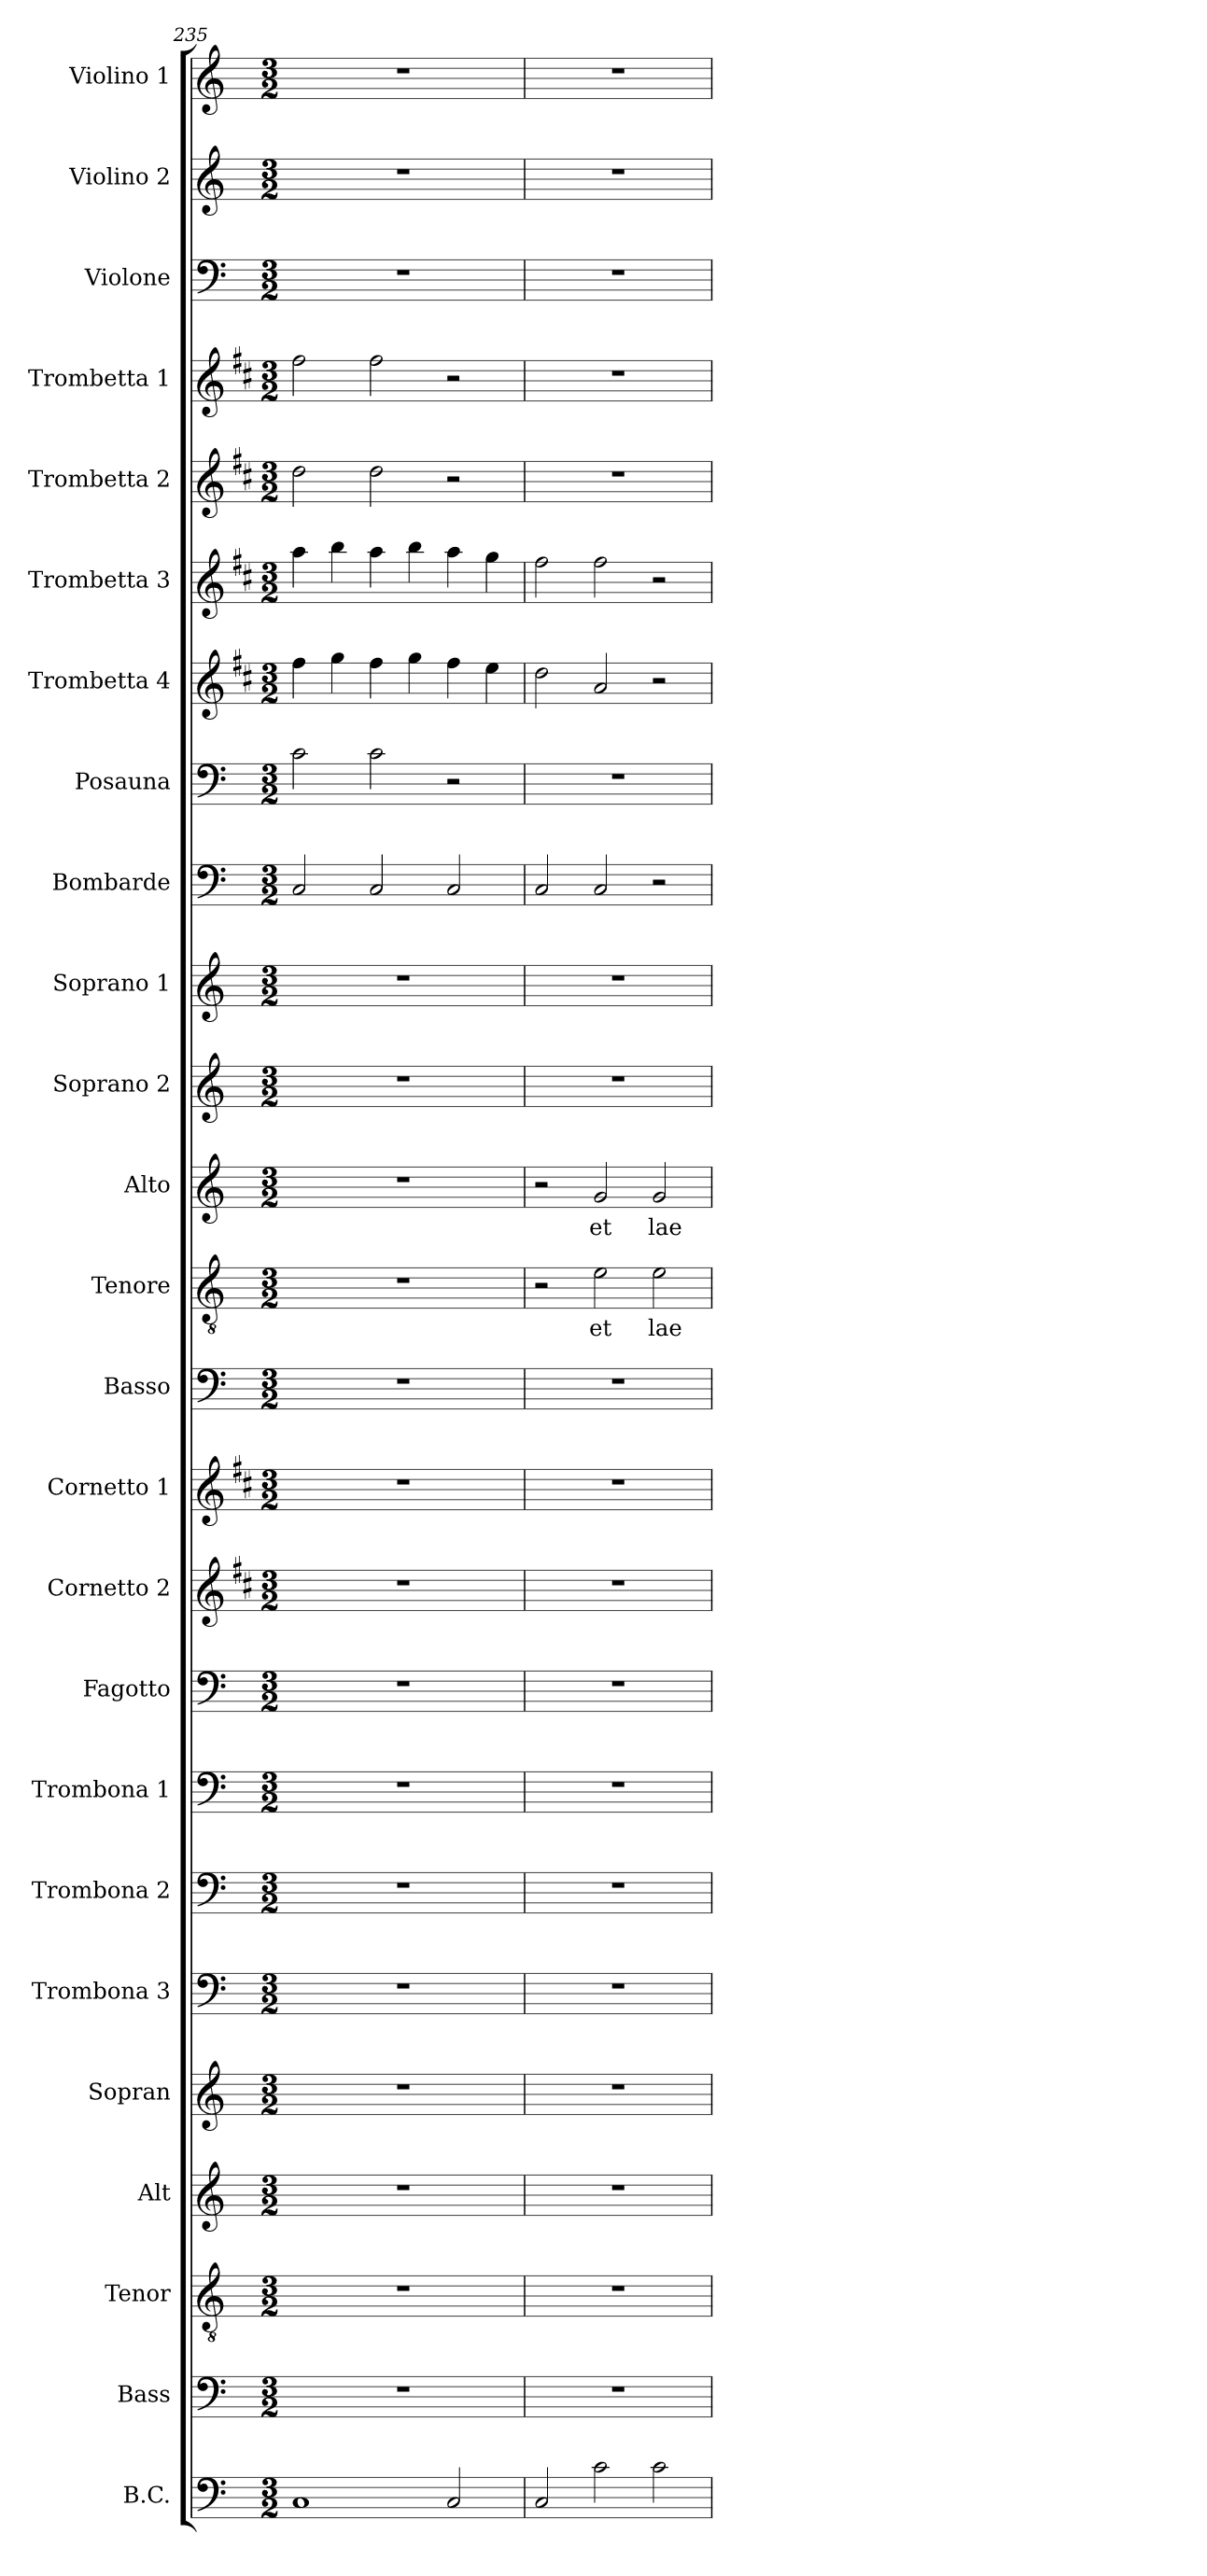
**kern	**kern	**kern	**kern	**kern	**kern	**kern	**kern	**kern	**kern	**kern	**kern	**kern	**text	**kern	**text	**kern	**kern	**kern	**kern	**kern	**kern	**kern	**kern	**kern	**kern	**kern
*part25	*part24	*part23	*part22	*part21	*part20	*part19	*part18	*part17	*part16	*part15	*part14	*part13	*part13	*part12	*part12	*part11	*part10	*part9	*part8	*part7	*part6	*part5	*part4	*part3	*part2	*part1
*staff25	*staff24	*staff23	*staff22	*staff21	*staff20	*staff19	*staff18	*staff17	*staff16	*staff15	*staff14	*staff13	*staff13	*staff12	*staff12	*staff11	*staff10	*staff9	*staff8	*staff7	*staff6	*staff5	*staff4	*staff3	*staff2	*staff1
*I"B.C.	*I"Bass	*I"Tenor	*I"Alt	*I"Sopran	*I"Trombona 3	*I"Trombona 2	*I"Trombona 1	*I"Fagotto	*I"Cornetto 2	*I"Cornetto 1	*I"Basso	*I"Tenore	*	*I"Alto	*	*I"Soprano 2	*I"Soprano 1	*I"Bombarde	*I"Posauna	*I"Trombetta 4	*I"Trombetta 3	*I"Trombetta 2	*I"Trombetta 1	*I"Violone	*I"Violino 2	*I"Violino 1
*I'B.C.	*I'B.	*I'T.	*I'A.	*I'S.	*I'Tbn. 2	*I'Tbn. 2	*I'Tbn. 1	*I'Fag.	*I'Cor. 2	*I'Cor. 1	*I'B.	*I'T.	*	*I'A.	*	*I'S.	*I'S.	*	*	*	*	*	*	*	*I'Vl. 2	*I'Vl. 1
*clefF4	*clefF4	*clefGv2	*clefG2	*clefG2	*clefF4	*clefF4	*clefF4	*clefF4	*clefG2	*clefG2	*clefF4	*clefGv2	*	*clefG2	*	*clefG2	*clefG2	*clefF4	*clefF4	*clefG2	*clefG2	*clefG2	*clefG2	*clefF4	*clefG2	*clefG2
*	*	*ITrd7c12	*	*	*	*	*	*	*ITrd1c2	*ITrd1c2	*	*ITrd7c12	*	*	*	*	*	*	*	*ITrd1c2	*ITrd1c2	*ITrd1c2	*ITrd1c2	*	*	*
*k[]	*k[]	*k[]	*k[]	*k[]	*k[]	*k[]	*k[]	*k[]	*k[]	*k[]	*k[]	*k[]	*	*k[]	*	*k[]	*k[]	*k[]	*k[]	*k[]	*k[]	*k[]	*k[]	*k[]	*k[]	*k[]
*C:	*C:	*C:	*C:	*C:	*C:	*C:	*C:	*C:	*C:	*C:	*C:	*C:	*	*C:	*	*C:	*C:	*C:	*C:	*C:	*C:	*C:	*C:	*C:	*C:	*C:
*M3/2	*M3/2	*M3/2	*M3/2	*M3/2	*M3/2	*M3/2	*M3/2	*M3/2	*M3/2	*M3/2	*M3/2	*M3/2	*	*M3/2	*	*M3/2	*M3/2	*M3/2	*M3/2	*M3/2	*M3/2	*M3/2	*M3/2	*M3/2	*M3/2	*M3/2
=235	=235	=235	=235	=235	=235	=235	=235	=235	=235	=235	=235	=235	=235	=235	=235	=235	=235	=235	=235	=235	=235	=235	=235	=235	=235	=235
!	!LO:N:vis=1	!LO:N:vis=1	!LO:N:vis=1	!LO:N:vis=1	!LO:N:vis=1	!LO:N:vis=1	!LO:N:vis=1	!LO:N:vis=1	!LO:N:vis=1	!LO:N:vis=1	!LO:N:vis=1	!LO:N:vis=1	!	!LO:N:vis=1	!	!LO:N:vis=1	!LO:N:vis=1	!	!	!	!	!	!	!LO:N:vis=1	!LO:N:vis=1	!LO:N:vis=1
1Ci	1.r	1.r	1.r	1.r	1.r	1.r	1.r	1.r	1.r	1.r	1.r	1.r	.	1.r	.	1.r	1.r	2Ci/	2ci\	4eei\	4ggi\	2cci\	2eei\	1.r	1.r	1.r
.	.	.	.	.	.	.	.	.	.	.	.	.	.	.	.	.	.	.	.	4ffi\	4aai\	.	.	.	.	.
.	.	.	.	.	.	.	.	.	.	.	.	.	.	.	.	.	.	2Ci/	2ci\	4eei\	4ggi\	2cci\	2eei\	.	.	.
.	.	.	.	.	.	.	.	.	.	.	.	.	.	.	.	.	.	.	.	4ffi\	4aai\	.	.	.	.	.
2Ci/	.	.	.	.	.	.	.	.	.	.	.	.	.	.	.	.	.	2Ci/	2r	4eei\	4ggi\	2r	2r	.	.	.
.	.	.	.	.	.	.	.	.	.	.	.	.	.	.	.	.	.	.	.	4ddi\	4ffi\	.	.	.	.	.
!!LO:PB:g=z
=236	=236	=236	=236	=236	=236	=236	=236	=236	=236	=236	=236	=236	=236	=236	=236	=236	=236	=236	=236	=236	=236	=236	=236	=236	=236	=236
!	!LO:N:vis=1	!LO:N:vis=1	!LO:N:vis=1	!LO:N:vis=1	!LO:N:vis=1	!LO:N:vis=1	!LO:N:vis=1	!LO:N:vis=1	!LO:N:vis=1	!LO:N:vis=1	!LO:N:vis=1	!	!	!	!	!LO:N:vis=1	!LO:N:vis=1	!	!LO:N:vis=1	!	!	!LO:N:vis=1	!LO:N:vis=1	!LO:N:vis=1	!LO:N:vis=1	!LO:N:vis=1
2Ci/	1.r	1.r	1.r	1.r	1.r	1.r	1.r	1.r	1.r	1.r	1.r	2r	.	2r	.	1.r	1.r	2Ci/	1.r	2cci\	2eei\	1.r	1.r	1.r	1.r	1.r
!	!	!	!	!	!	!	!	!	!	!	!	!	!LO:LY:b:color=#000000	!	!	!	!	!	!	!	!	!	!	!	!	!
!	!	!	!	!	!	!	!	!	!	!	!	!	!	!	!LO:LY:b:color=#000000	!	!	!	!	!	!	!	!	!	!	!
2ci\	.	.	.	.	.	.	.	.	.	.	.	2Ei\	et	2gi/	et	.	.	2Ci/	.	2gi/	2eei\	.	.	.	.	.
!	!	!	!	!	!	!	!	!	!	!	!	!	!LO:LY:b:color=#000000	!	!	!	!	!	!	!	!	!	!	!	!	!
!	!	!	!	!	!	!	!	!	!	!	!	!	!	!	!LO:LY:b:color=#000000	!	!	!	!	!	!	!	!	!	!	!
2ci\	.	.	.	.	.	.	.	.	.	.	.	2Ei\	lae-	2gi/	lae-	.	.	2r	.	2r	2r	.	.	.	.	.
=	=	=	=	=	=	=	=	=	=	=	=	=	=	=	=	=	=	=	=	=	=	=	=	=	=	=
*-	*-	*-	*-	*-	*-	*-	*-	*-	*-	*-	*-	*-	*-	*-	*-	*-	*-	*-	*-	*-	*-	*-	*-	*-	*-	*-
